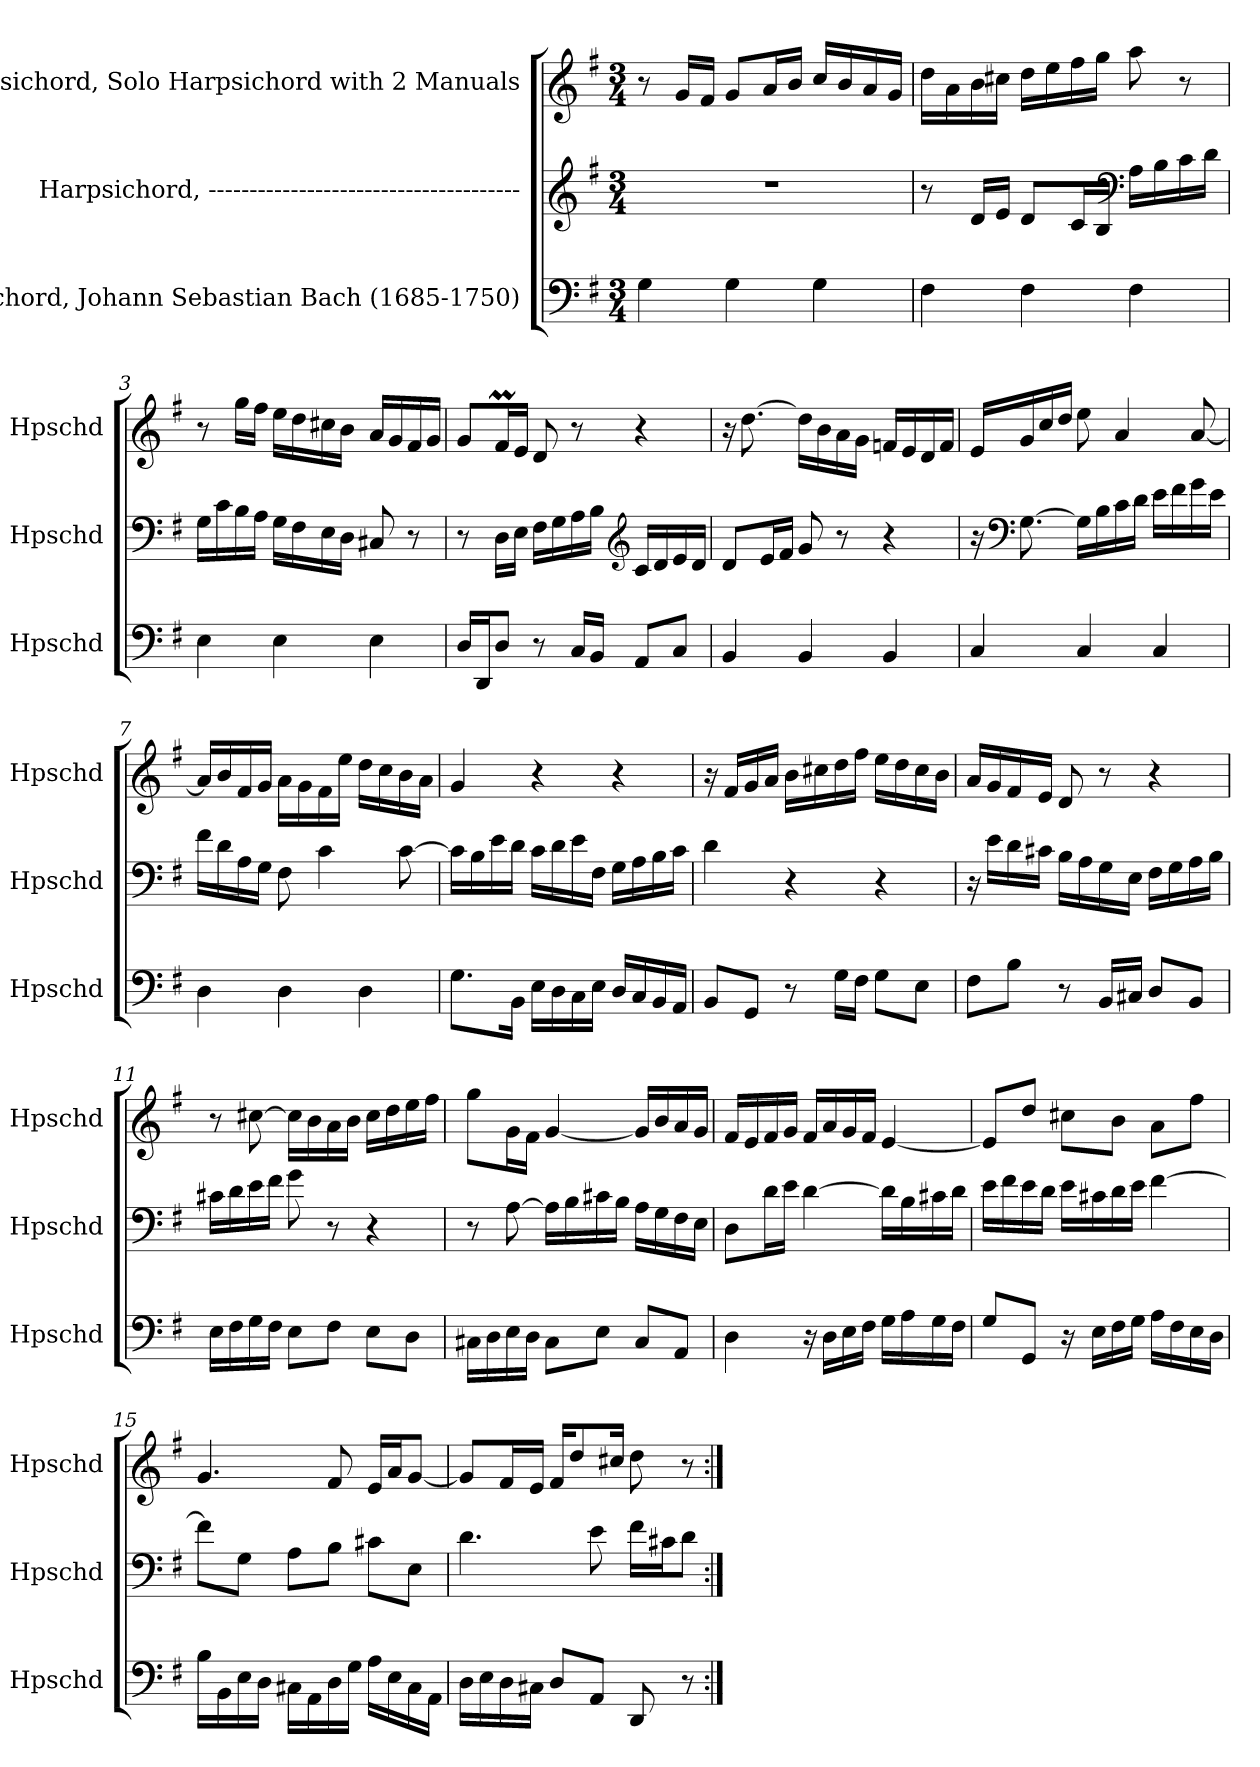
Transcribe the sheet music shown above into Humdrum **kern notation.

**kern	**kern	**kern
*part3	*part2	*part1
*staff3	*staff2	*staff1
*I"Harpsichord, Johann Sebastian Bach  (1685-1750)	*I"Harpsichord, --------------------------------------	*I"Harpsichord, Solo Harpsichord with 2 Manuals
*I'Hpschd	*I'Hpschd	*I'Hpschd
*clefF4	*clefG2	*clefG2
*k[f#]	*k[f#]	*k[f#]
*M3/4	*M3/4	*M3/4
=1	=1	=1
4G\	2.r	8r
.	.	16g/LL
.	.	16f#/JJ
4G\	.	8g/L
.	.	16a/L
.	.	16b/JJ
4G\	.	16cc/LL
.	.	16b/
.	.	16a/
.	.	16g/JJ
!!LO:LB:g=z
=2	=2	=2
4F#\	8r	16dd\LL
.	.	16a\
.	16d/LL	16b\
.	16e/JJ	16cc#X\JJ
4F#\	8d/L	16dd\LL
.	.	16ee\
.	16c/L	16ff#\
.	16B/JJ	16gg\JJ
*	*clefF4	*
4F#\	16A\LL	8aa\
.	16B\	.
.	16c\	8r
.	16d\JJ	.
=3	=3	=3
4E\	16G\LL	8r
.	16c\	.
.	16B\	16gg\LL
.	16A\JJ	16ff#\JJ
4E\	16G\LL	16ee\LL
.	16F#\	16dd\
.	16E\	16cc#X\
.	16D\JJ	16b\JJ
4E\	8C#X/	16a/LL
.	.	16g/
.	8r	16f#/
.	.	16g/JJ
=4	=4	=4
16D/LL	8r	8g/L
16DD/J	.	.
8D/J	16D\LL	16f#m/L
.	16E\JJ	16e/JJ
8r	16F#\LL	8d/
.	16G\	.
16C/LL	16A\	8r
16BB/JJ	16B\JJ	.
*	*clefG2	*
8AA/L	16c/LL	4r
.	16d/	.
8C/J	16e/	.
.	16d/JJ	.
!!LO:LB:g=z
=5	=5	=5
4BB/	8d/L	16r
.	.	[8.dd\
.	16e/L	.
.	16f#/JJ	.
4BB/	8g/	16dd\LL]
.	.	16b\
.	8r	16a\
.	.	16g\JJ
4BB/	4r	16fn/LL
.	.	16e/
.	.	16d/
.	.	16f/JJ
=6	=6	=6
4C/	16r	16e/LL
*	*clefF4	*
.	[8.G\	16g/
.	.	16cc/
.	.	16dd/JJ
4C/	16G\LL]	8ee\
.	16B\	.
.	16c\	4a/
.	16d\JJ	.
4C/	16e\LL	.
.	16f#\	.
.	16g\	[8a/
.	16e\JJ	.
=7	=7	=7
4D\	16f#\LL	16a/LL]
.	16d\	16b/
.	16A\	16f#/
.	16G\JJ	16g/JJ
4D\	8F#\	16a\LL
.	.	16g\
.	4c\	16f#\
.	.	16ee\JJ
4D\	.	16dd\LL
.	.	16cc\
.	[8c\	16b\
.	.	16a\JJ
!!LO:LB:g=z
=8	=8	=8
8.G\L	16c\LL]	4g/
.	16B\	.
.	16e\	.
16BB\Jk	16d\JJ	.
16E\LL	16c\LL	4r
16D\	16d\	.
16C\	16e\	.
16E\JJ	16F#\JJ	.
16D/LL	16G\LL	4r
16C/	16A\	.
16BB/	16B\	.
16AA/JJ	16c\JJ	.
=9	=9	=9
8BB/L	4d\	16r
.	.	16f#/LL
8GG/J	.	16g/
.	.	16a/JJ
8r	4r	16b\LL
.	.	16cc#X\
16G\LL	.	16dd\
16F#\JJ	.	16ff#\JJ
8G\L	4r	16ee\LL
.	.	16dd\
8E\J	.	16cc#\
.	.	16b\JJ
=10	=10	=10
8F#\L	16r	16a/LL
.	16e\LL	16g/
8B\J	16d\	16f#/
.	16c#X\JJ	16e/JJ
8r	16B\LL	8d/
.	16A\	.
16BB/LL	16G\	8r
16C#X/JJ	16E\JJ	.
8D/L	16F#\LL	4r
.	16G\	.
8BB/J	16A\	.
.	16B\JJ	.
!!LO:PB:g=z
=11	=11	=11
16E\LL	16c#X\LL	8r
16F#\	16d\	.
16G\	16e\	[8cc#X\
16F#\JJ	16f#\JJ	.
8E\L	8g\	16cc#\LL]
.	.	16b\
8F#\J	8r	16a\
.	.	16b\JJ
8E\L	4r	16cc#\LL
.	.	16dd\
8D\J	.	16ee\
.	.	16ff#\JJ
=12	=12	=12
16C#X\LL	8r	8gg\L
16D\	.	.
16E\	[8A\	16g\L
16D\JJ	.	16f#\JJ
8C#\L	16A\LL]	[4g/
.	16B\	.
8E\J	16c#X\	.
.	16B\JJ	.
8C#/L	16A\LL	16g/LL]
.	16G\	16b/
8AA/J	16F#\	16a/
.	16E\JJ	16g/JJ
=13	=13	=13
4D\	8D\L	16f#/LL
.	.	16e/
.	16d\L	16f#/
.	16e\JJ	16g/JJ
16r	[4d\	16f#/LL
16D\LL	.	16a/
16E\	.	16g/
16F#\JJ	.	16f#/JJ
16G\LL	16d\LL]	[4e/
16A\	16B\	.
16G\	16c#X\	.
16F#\JJ	16d\JJ	.
!!LO:LB:g=z
=14	=14	=14
8G/L	16e\LL	8e/L]
.	16f#\	.
8GG/J	16e\	8dd/J
.	16d\JJ	.
16r	16e\LL	8cc#X\L
16E\LL	16c#X\	.
16F#\	16d\	8b\J
16G\JJ	16e\JJ	.
16A\LL	[4f#\	8a\L
16F#\	.	.
16E\	.	8ff#\J
16D\JJ	.	.
=15	=15	=15
16B\LL	8f#\L]	4.g/
16BB\	.	.
16E\	8G\J	.
16D\JJ	.	.
16C#X\LL	8A\L	.
16AA\	.	.
16D\	8B\J	8f#/
16G\JJ	.	.
16A\LL	8c#X\L	16e/LL
16E\	.	16a/J
16C#\	8E\J	[8g/J
16AA\JJ	.	.
=16	=16	=16
16D\LL	4.d\	8g/L]
16E\	.	.
16D\	.	16f#/L
16C#X\JJ	.	16e/JJ
8D/L	.	16f#/KL
.	.	8dd/
8AA/J	8e\	.
.	.	16cc#X/Jk
8DD/	16f#\LL	8dd\
.	16c#X\J	.
8r	8d\J	8r
=:|!	=:|!	=:|!
*-	*-	*-
